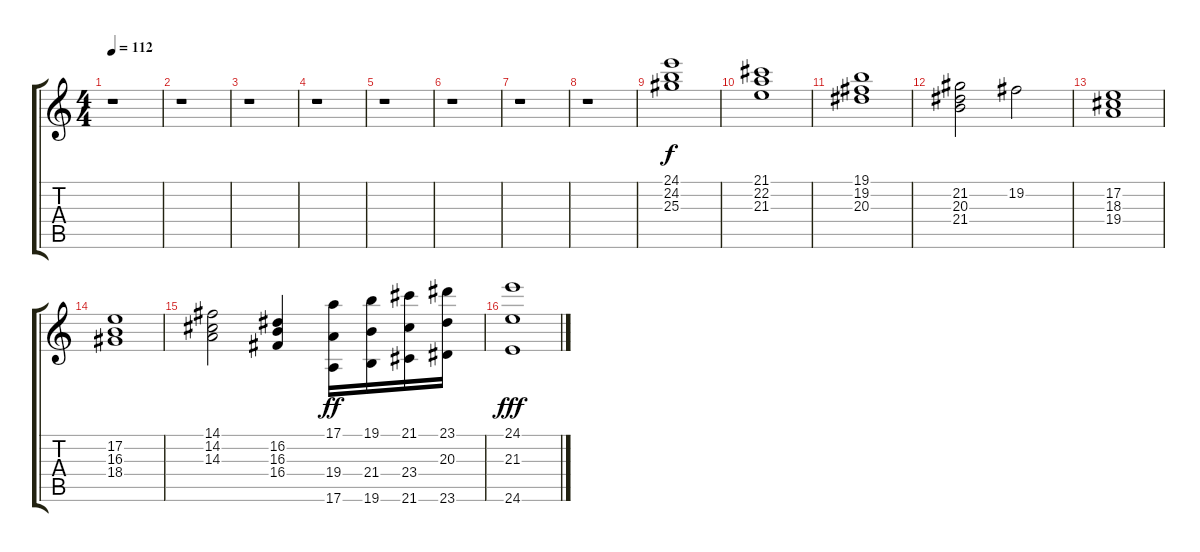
\track "" {instrument stringensemble2}
\staff {score tabs}
\tuning (E4 B3 G3 D3 A2 E2) {hide}
\ts (4 4)
\tempo 112
\clef g2
\ks c
r.1{dy f} |
r.1 |
r.1 |
r.1 |
r.1 |
r.1 |
r.1 |
r.1 |
(24.1 24.2 25.3).1 |
(21.1 22.2 21.3).1 |
(19.1 19.2 20.3).1 |
(21.2 20.3 21.4).2 19.2.2 |
(17.2 18.3 19.4).1 |
(17.2 16.3 18.4).1 |
(14.1 14.2 14.3).2 (16.2 16.3 16.4).4 (17.1 19.4 17.6).16{dy ff} (19.1 21.4 19.6).16 (21.1 23.4 21.6).16 (23.1 20.3 23.6).16 |
(24.1 21.3 24.6).1{dy fff}
